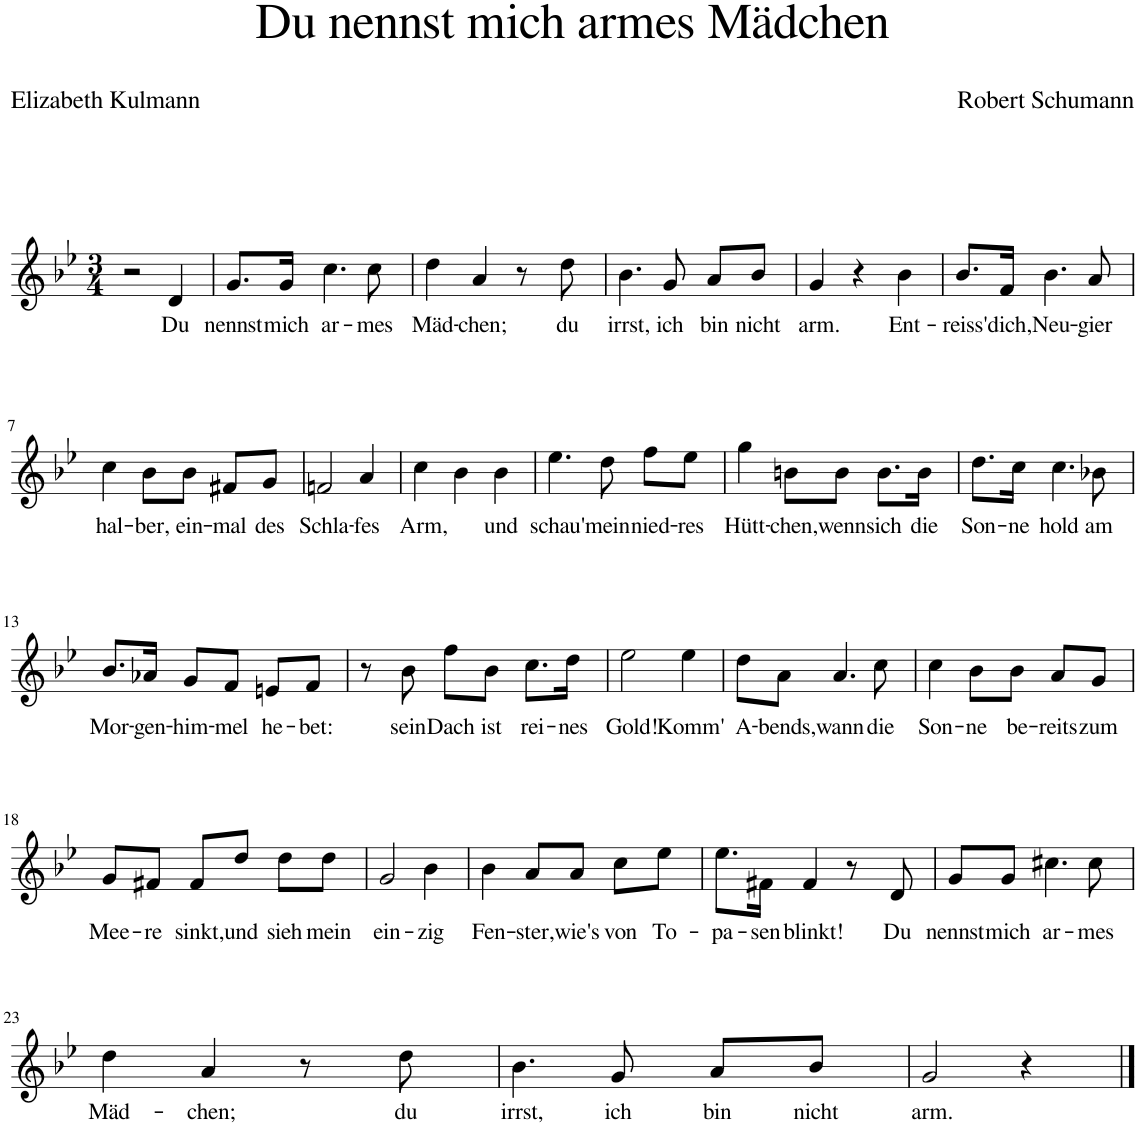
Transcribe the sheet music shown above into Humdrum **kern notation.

**kern	**text
*part1	*part1
*staff1	*staff1
*I"Piano	*
*I'Pno	*
*clefG2	*
*k[b-e-]	*
*M3/4	*
=1	=1
2r	.
!	!LO:LY:b
4d/	Du
=2	=2
!	!LO:LY:b
8.g/L	nennst
!	!LO:LY:b
16g/Jk	mich
!	!LO:LY:b
4.cc\	ar-
!	!LO:LY:b
8cc\	-mes
=3	=3
!	!LO:LY:b
4dd\	Mäd-
!	!LO:LY:b
4a/	-chen;
8r	.
!	!LO:LY:b
8dd\	du
=4	=4
!	!LO:LY:b
4.b-\	irrst,
!	!LO:LY:b
8g/	ich
!	!LO:LY:b
8a/L	bin
!	!LO:LY:b
8b-/J	nicht
=5	=5
!	!LO:LY:b
4g/	arm.
4r	.
!	!LO:LY:b
4b-\	Ent-
=6	=6
!	!LO:LY:b
8.b-/L	-reiss'
!	!LO:LY:b
16f/Jk	dich,
!	!LO:LY:b
4.b-\	Neu-
!	!LO:LY:b
8a/	-gier
!!LO:LB:g=z
=7	=7
!	!LO:LY:b
4cc\	hal-
!	!LO:LY:b
8b-\L	-ber,
!	!LO:LY:b
8b-\J	ein-
!	!LO:LY:b
8f#X/L	-mal
!	!LO:LY:b
8g/J	des
=8	=8
!	!LO:LY:b
2fn/	Schla-
!	!LO:LY:b
4a/	-fes
=9	=9
!	!LO:LY:b
4cc\	Arm,
4b-\	.
!	!LO:LY:b
4b-\	und
=10	=10
!	!LO:LY:b
4.ee-\	schau'
!	!LO:LY:b
8dd\	mein
!	!LO:LY:b
8ff\L	nied-
!	!LO:LY:b
8ee-\J	-res
=11	=11
!	!LO:LY:b
4gg\	Hütt-
!	!LO:LY:b
8bn\L	-chen,
!	!LO:LY:b
8b\J	wenn
!	!LO:LY:b
8.b\L	sich
!	!LO:LY:b
16b\Jk	die
=12	=12
!	!LO:LY:b
8.dd\L	Son-
!	!LO:LY:b
16cc\Jk	-ne
!	!LO:LY:b
4.cc\	hold
!	!LO:LY:b
8b-X\	am
!!LO:LB:g=z
=13	=13
!	!LO:LY:b
8.b-/L	Mor-
!	!LO:LY:b
16a-X/Jk	-gen-
!	!LO:LY:b
8g/L	-him-
!	!LO:LY:b
8f/J	-mel
!	!LO:LY:b
8en/L	he-
!	!LO:LY:b
8f/J	-bet:
=14	=14
8r	.
!	!LO:LY:b
8b-\	sein
!	!LO:LY:b
8ff\L	Dach
!	!LO:LY:b
8b-\J	ist
!	!LO:LY:b
8.cc\L	rei-
!	!LO:LY:b
16dd\Jk	-nes
=15	=15
!	!LO:LY:b
2ee-\	Gold!
!	!LO:LY:b
4ee-\	Komm'
=16	=16
!	!LO:LY:b
8dd\L	A-
!	!LO:LY:b
8a\J	-bends,
!	!LO:LY:b
4.a/	wann
!	!LO:LY:b
8cc\	die
=17	=17
!	!LO:LY:b
4cc\	Son-
!	!LO:LY:b
8b-\L	-ne
!	!LO:LY:b
8b-\J	be-
!	!LO:LY:b
8a/L	-reits
!	!LO:LY:b
8g/J	zum
!!LO:LB:g=z
=18	=18
!	!LO:LY:b
8g/L	Mee-
!	!LO:LY:b
8f#X/J	-re
!	!LO:LY:b
8f#/L	sinkt,
!	!LO:LY:b
8dd/J	und
!	!LO:LY:b
8dd\L	sieh
!	!LO:LY:b
8dd\J	mein
=19	=19
!	!LO:LY:b
2g/	ein-
!	!LO:LY:b
4b-\	-zig
=20	=20
!	!LO:LY:b
4b-\	Fen-
!	!LO:LY:b
8a/L	-ster,
!	!LO:LY:b
8a/J	wie's
!	!LO:LY:b
8cc\L	von
!	!LO:LY:b
8ee-\J	To-
=21	=21
!	!LO:LY:b
8.ee-\L	-pa-
!	!LO:LY:b
16f#X\Jk	-sen
!	!LO:LY:b
4f#/	blinkt!
8r	.
!	!LO:LY:b
8d/	Du
=22	=22
!	!LO:LY:b
8g/L	nennst
!	!LO:LY:b
8g/J	mich
!	!LO:LY:b
4.cc#X\	ar-
!	!LO:LY:b
8cc#\	-mes
!!LO:LB:g=z
=23	=23
!	!LO:LY:b
4dd\	Mäd-
!	!LO:LY:b
4a/	-chen;
8r	.
!	!LO:LY:b
8dd\	du
=24	=24
!	!LO:LY:b
4.b-\	irrst,
!	!LO:LY:b
8g/	ich
!	!LO:LY:b
8a/L	bin
!	!LO:LY:b
8b-/J	nicht
=25	=25
!	!LO:LY:b
2g/	arm.
4r	.
==	==
*-	*-
